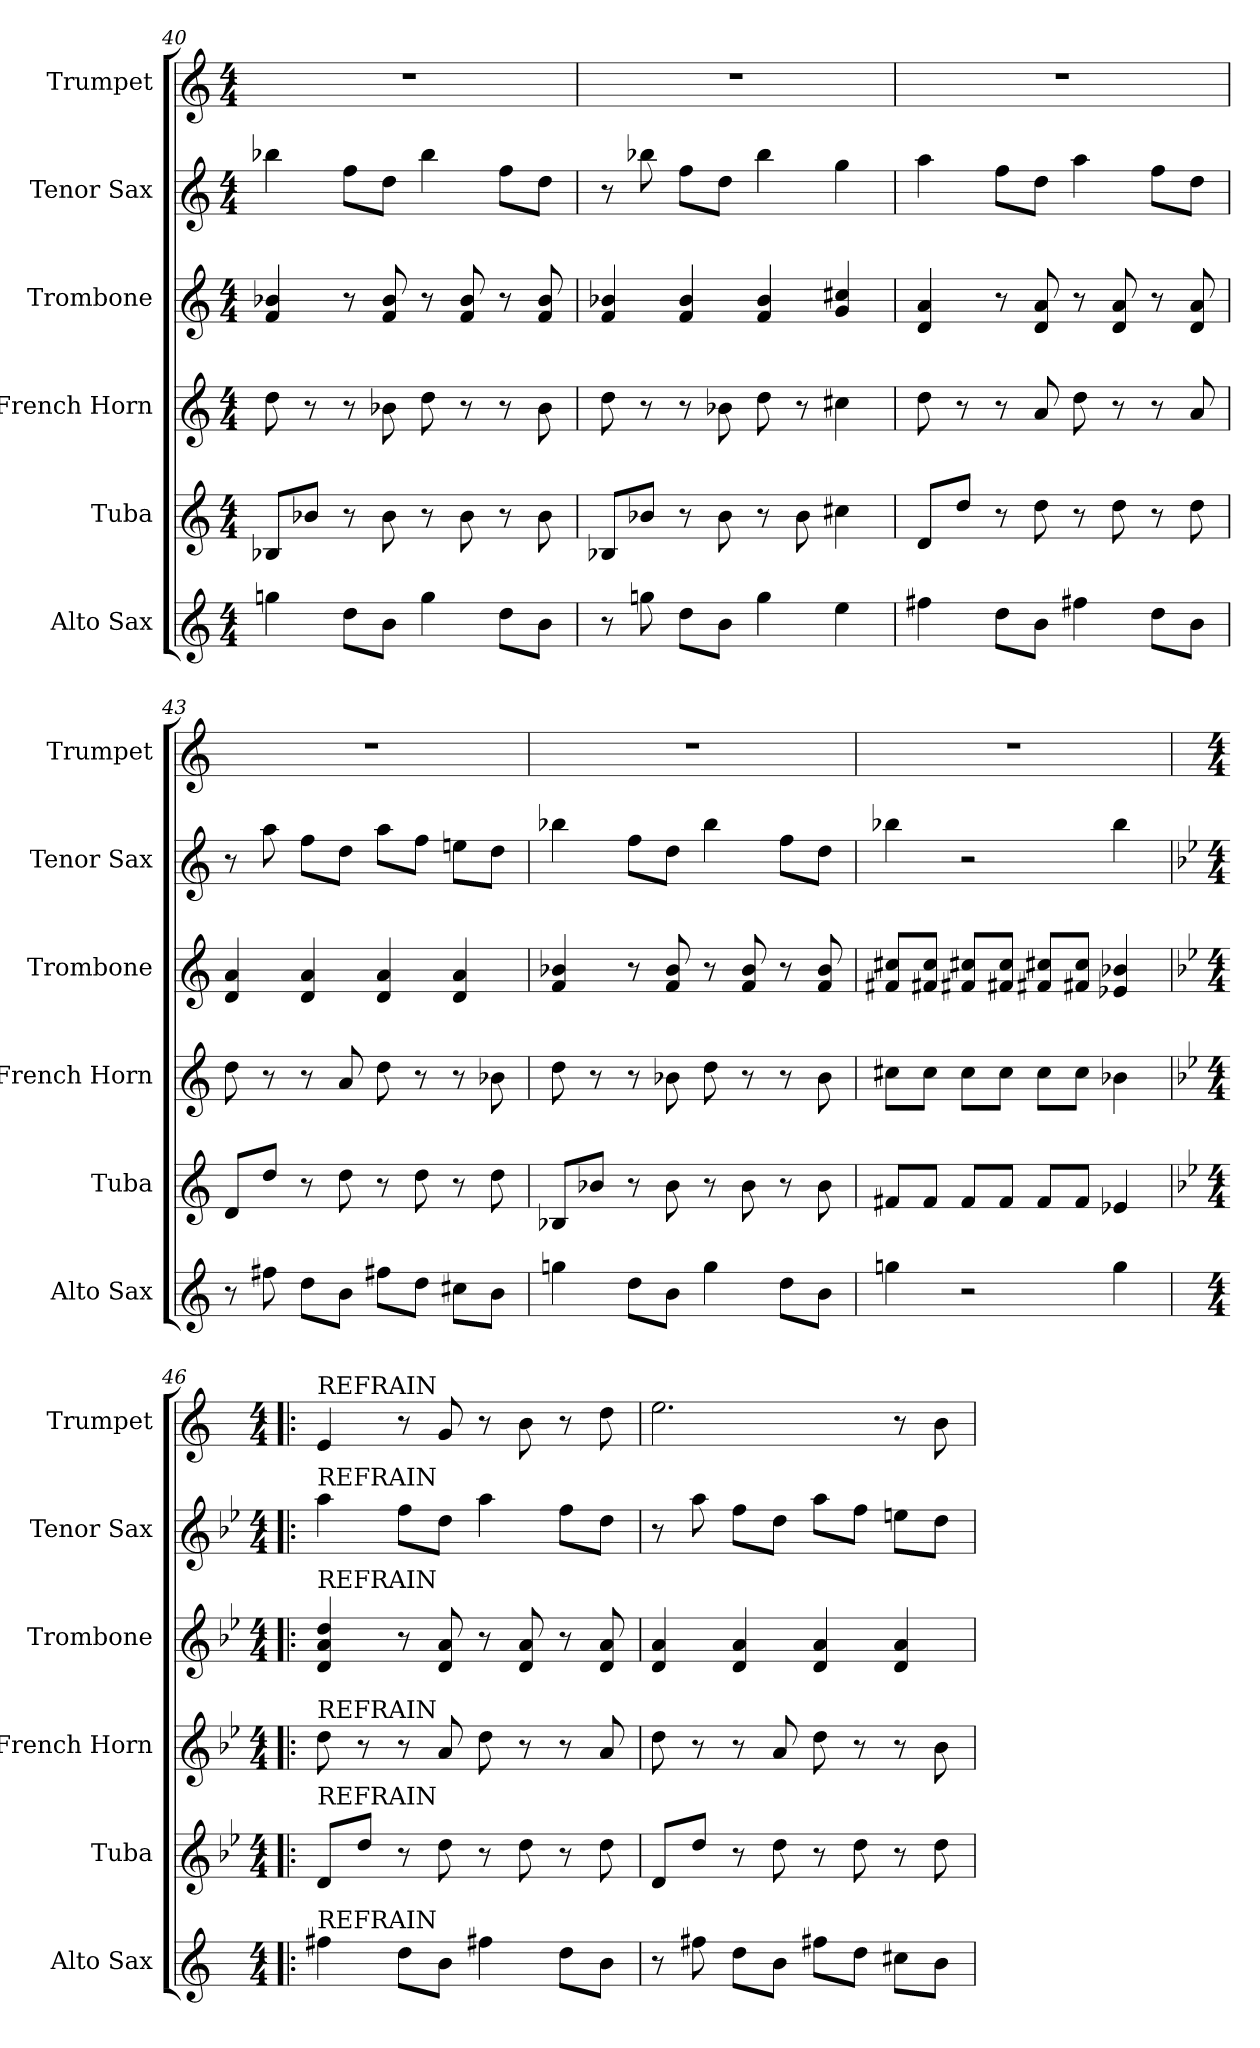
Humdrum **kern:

**kern	**kern	**kern	**kern	**kern	**kern
*part6	*part5	*part4	*part3	*part2	*part1
*staff6	*staff5	*staff4	*staff3	*staff2	*staff1
*I"Alto Sax	*I"Tuba	*I"French Horn	*I"Trombone	*I"Tenor Sax	*I"Trumpet
*I'Alto Sax	*I'Tuba	*I'French Horn	*I'Trombone	*I'Tenor Sax	*I'Trumpet
*clefG2	*clefG2	*clefG2	*clefG2	*clefG2	*clefG2
*ITrd5c9	*ITrd15c26	*ITrd8c14	*ITrd8c14	*ITrd8c14	*ITrd1c2
*M4/4	*M4/4	*M4/4	*M4/4	*M4/4	*M4/4
=40	=40	=40	=40	=40	=40
4b-	8BBB-L	8d	4F 4B-	4b-	1r
.	8BB-J	8r	.	.	.
8fL	8r	8r	8r	8fL	.
8dJ	8BB-	8B-	8F 8B-	8dJ	.
4b-	8r	8d	8r	4b-	.
.	8BB-	8r	8F 8B-	.	.
8fL	8r	8r	8r	8fL	.
8dJ	8BB-	8B-	8F 8B-	8dJ	.
=41	=41	=41	=41	=41	=41
8r	8BBB-L	8d	4F 4B-	8r	1r
8b-	8BB-J	8r	.	8b-	.
8fL	8r	8r	4F 4B-	8fL	.
8dJ	8BB-	8B-	.	8dJ	.
4b-	8r	8d	4F 4B-	4b-	.
.	8BB-	8r	.	.	.
4g	4C#X	4c#X	4G 4c#X	4g	.
=42	=42	=42	=42	=42	=42
4an	8DDL	8d	4D 4A	4a	1r
.	8DJ	8r	.	.	.
8fL	8r	8r	8r	8fL	.
8dJ	8D	8A	8D 8A	8dJ	.
4an	8r	8d	8r	4a	.
.	8D	8r	8D 8A	.	.
8fL	8r	8r	8r	8fL	.
8dJ	8D	8A	8D 8A	8dJ	.
=43	=43	=43	=43	=43	=43
8r	8DDL	8d	4D 4A	8r	1r
8an	8DJ	8r	.	8a	.
8fL	8r	8r	4D 4A	8fL	.
8dJ	8D	8A	.	8dJ	.
8anL	8r	8d	4D 4A	8aL	.
8fJ	8D	8r	.	8fJ	.
8enL	8r	8r	4D 4A	8enL	.
8dJ	8D	8B-	.	8dJ	.
=44	=44	=44	=44	=44	=44
4b-	8BBB-L	8d	4F 4B-	4b-	1r
.	8BB-J	8r	.	.	.
8fL	8r	8r	8r	8fL	.
8dJ	8BB-	8B-	8F 8B-	8dJ	.
4b-	8r	8d	8r	4b-	.
.	8BB-	8r	8F 8B-	.	.
8fL	8r	8r	8r	8fL	.
8dJ	8BB-	8B-	8F 8B-	8dJ	.
=45	=45	=45	=45	=45	=45
4b-	8FF#XL	8c#XL	8F#X 8c#XL	4b-	1r
.	8FF#J	8c#J	8F#X 8c#J	.	.
2r	8FF#L	8c#L	8F#X 8c#XL	2r	.
.	8FF#J	8c#J	8F#X 8c#J	.	.
.	8FF#L	8c#L	8F#X 8c#XL	.	.
.	8FF#J	8c#J	8F#X 8c#J	.	.
4b-	4EE-	4B-	4E- 4B-	4b-	.
=46!|:	=46!|:	=46!|:	=46!|:	=46!|:	=46!|:
*k[b-e-a-]	*k[b-e-]	*k[b-e-]	*k[b-e-]	*k[b-e-]	*k[b-e-]
*M4/4	*M4/4	*M4/4	*M4/4	*M4/4	*M4/4
!	!	!	!	!	!LO:TX:a:t=REFRAIN
!	!	!	!	!LO:TX:a:t=REFRAIN	!
!	!	!	!LO:TX:a:t=REFRAIN	!	!
!	!	!LO:TX:a:t=REFRAIN	!	!	!
!	!LO:TX:a:t=REFRAIN	!	!	!	!
!LO:TX:a:t=REFRAIN	!	!	!	!	!
4an	8DDL	8d	4D 4A 4d	4a	4d
.	8DJ	8r	.	.	.
8fL	8r	8r	8r	8fL	8r
8dJ	8D	8A	8D 8A	8dJ	8f
4an	8r	8d	8r	4a	8r
.	8D	8r	8D 8A	.	8a
8fL	8r	8r	8r	8fL	8r
8dJ	8D	8A	8D 8A	8dJ	8cc
=47	=47	=47	=47	=47	=47
8r	8DDL	8d	4D 4A	8r	2.dd
8an	8DJ	8r	.	8a	.
8fL	8r	8r	4D 4A	8fL	.
8dJ	8D	8A	.	8dJ	.
8anL	8r	8d	4D 4A	8aL	.
8fJ	8D	8r	.	8fJ	.
8enL	8r	8r	4D 4A	8enL	8r
8dJ	8D	8B-	.	8dJ	8a
=	=	=	=	=	=
*-	*-	*-	*-	*-	*-
